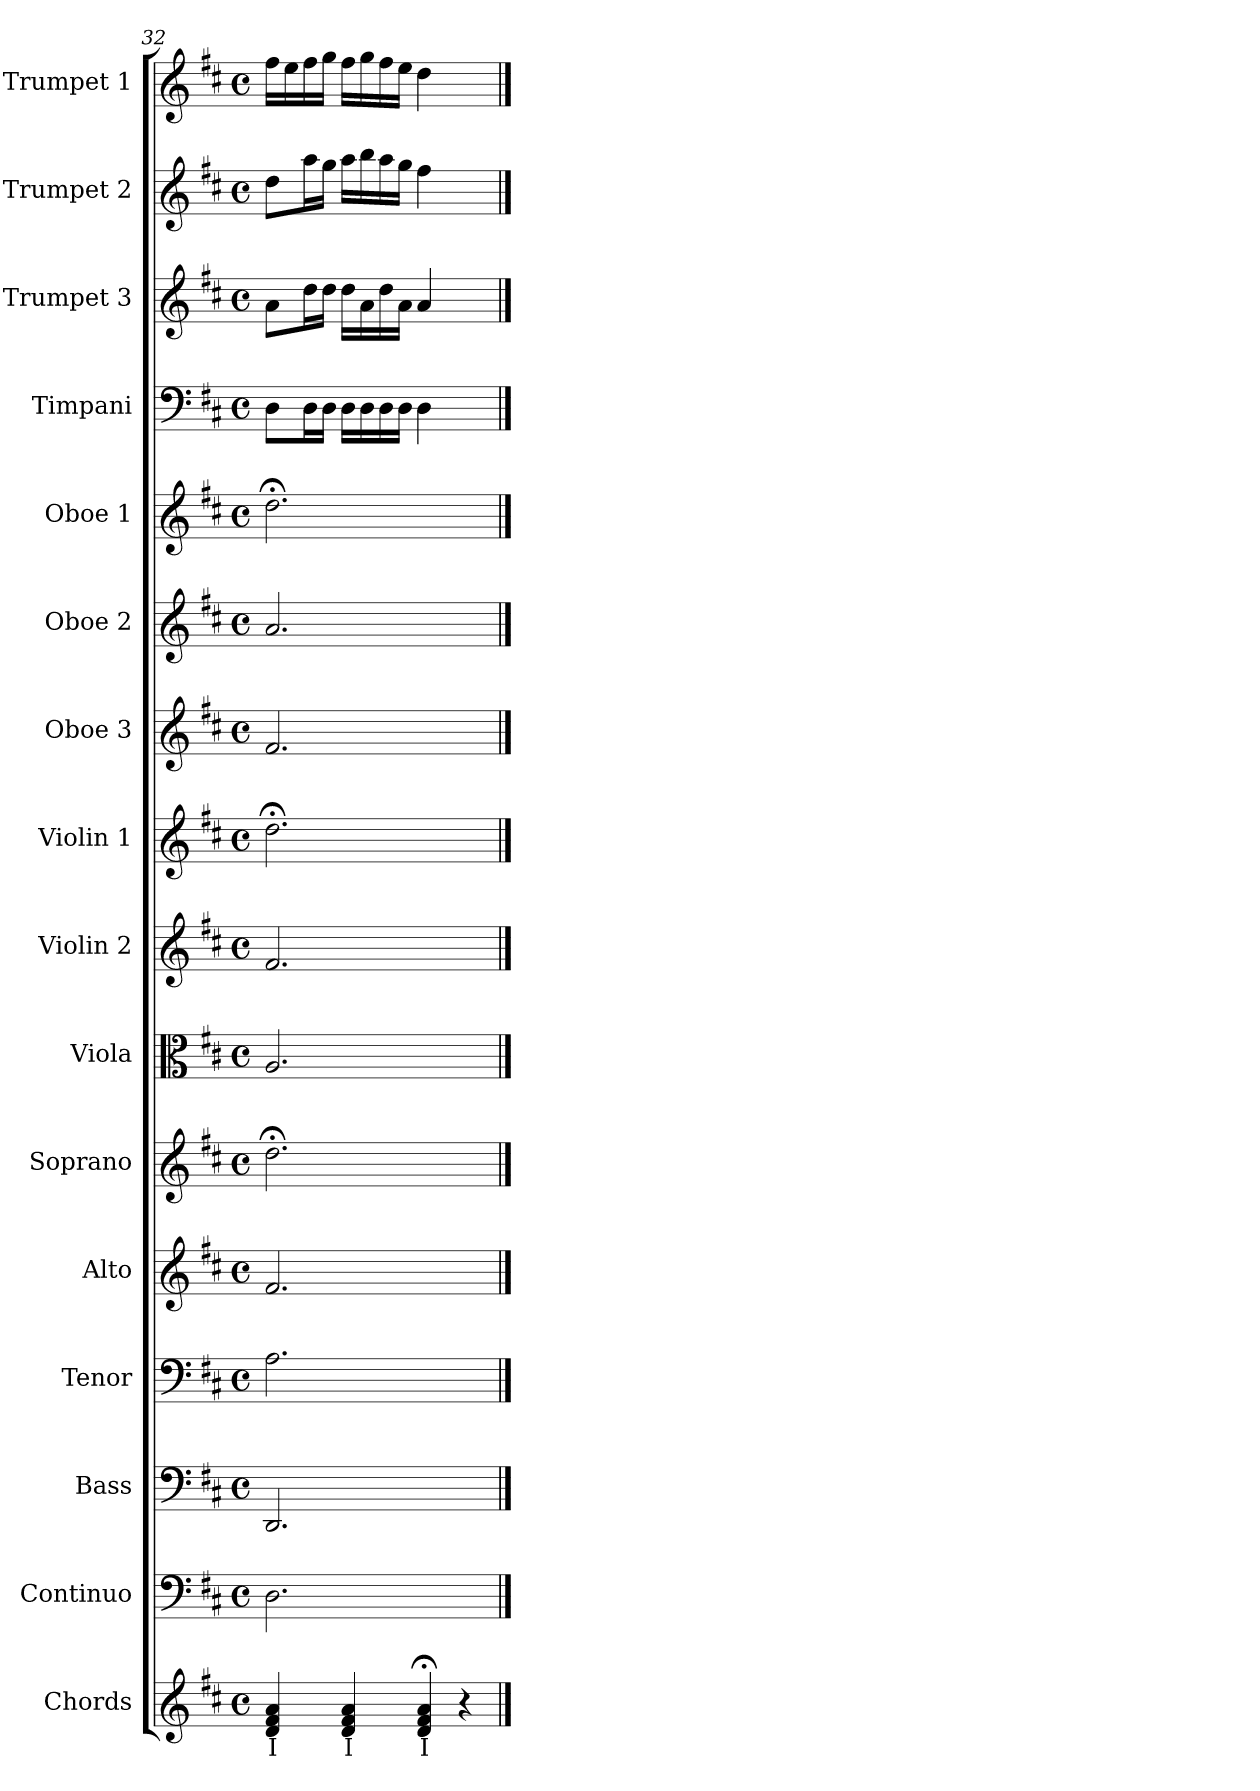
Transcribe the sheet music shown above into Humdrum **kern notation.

**kern	**text	**kern	**kern	**kern	**kern	**kern	**kern	**kern	**kern	**kern	**kern	**kern	**kern	**kern	**kern	**kern
*part16	*part16	*part15	*part14	*part13	*part12	*part11	*part10	*part9	*part8	*part7	*part6	*part5	*part4	*part3	*part2	*part1
*staff16	*staff16	*staff15	*staff14	*staff13	*staff12	*staff11	*staff10	*staff9	*staff8	*staff7	*staff6	*staff5	*staff4	*staff3	*staff2	*staff1
*I"Chords	*	*I"Continuo	*I"Bass	*I"Tenor	*I"Alto	*I"Soprano	*I"Viola	*I"Violin 2	*I"Violin 1	*I"Oboe 3	*I"Oboe 2	*I"Oboe 1	*I"Timpani	*I"Trumpet 3	*I"Trumpet 2	*I"Trumpet 1
*I'Chords	*	*I'Cont	*I'B.	*I'T.	*I'A.	*I'S.	*I'Vla	*I'Vn 2	*I'Vn 1	*I'Ob 3	*I'Ob 2	*I'Ob 1	*I'Timp	*I'Tr 3	*I'Tr 2	*I'Tr 1
*clefG2	*	*clefF4	*clefF4	*clefF4	*clefG2	*clefG2	*clefC3	*clefG2	*clefG2	*clefG2	*clefG2	*clefG2	*clefF4	*clefG2	*clefG2	*clefG2
*k[f#c#]	*	*k[f#c#]	*k[f#c#]	*k[f#c#]	*k[f#c#]	*k[f#c#]	*k[f#c#]	*k[f#c#]	*k[f#c#]	*k[f#c#]	*k[f#c#]	*k[f#c#]	*k[f#c#]	*k[f#c#]	*k[f#c#]	*k[f#c#]
*D:	*	*D:	*D:	*D:	*D:	*D:	*D:	*D:	*D:	*D:	*D:	*D:	*D:	*D:	*D:	*D:
*M4/4	*	*M4/4	*M4/4	*M4/4	*M4/4	*M4/4	*M4/4	*M4/4	*M4/4	*M4/4	*M4/4	*M4/4	*M4/4	*M4/4	*M4/4	*M4/4
*met(c)	*	*met(c)	*met(c)	*met(c)	*met(c)	*met(c)	*met(c)	*met(c)	*met(c)	*met(c)	*met(c)	*met(c)	*met(c)	*met(c)	*met(c)	*met(c)
=32	=32	=32	=32	=32	=32	=32	=32	=32	=32	=32	=32	=32	=32	=32	=32	=32
4di 4f#i 4ai	I	2.D\	2.DD/	2.A\	2.f#/	2.dd;<\	2.A/	2.f#/	2.dd;<\	2.f#/	2.a/	2.dd;<\	8D\L	8a\L	8dd\L	16ff#\LL
.	.	.	.	.	.	.	.	.	.	.	.	.	.	.	.	16ee\
.	.	.	.	.	.	.	.	.	.	.	.	.	16D\L	16dd\L	16aa\L	16ff#\
.	.	.	.	.	.	.	.	.	.	.	.	.	16D\JJ	16dd\JJ	16gg\JJ	16gg\JJ
4di 4f#i 4ai	I	.	.	.	.	.	.	.	.	.	.	.	16D\LL	16dd\LL	16aa\LL	16ff#\LL
.	.	.	.	.	.	.	.	.	.	.	.	.	16D\	16a\	16bb\	16gg\
.	.	.	.	.	.	.	.	.	.	.	.	.	16D\	16dd\	16aa\	16ff#\
.	.	.	.	.	.	.	.	.	.	.	.	.	16D\JJ	16a\JJ	16gg\JJ	16ee\JJ
4di;< 4f#i;< 4ai;<	I	.	.	.	.	.	.	.	.	.	.	.	4D\	4a/	4ff#\	4dd\
4r	.	4ryy	4ryy	4ryy	4ryy	4ryy	4ryy	4ryy	4ryy	4ryy	4ryy	4ryy	4ryy	4ryy	4ryy	4ryy
==	==	==	==	==	==	==	==	==	==	==	==	==	==	==	==	==
*-	*-	*-	*-	*-	*-	*-	*-	*-	*-	*-	*-	*-	*-	*-	*-	*-
